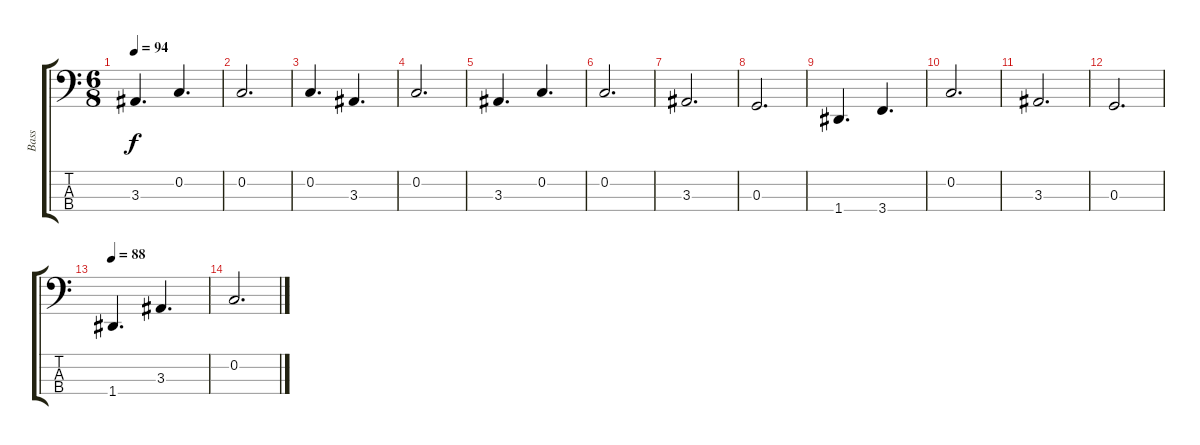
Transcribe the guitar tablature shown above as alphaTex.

\track ("Bass" "Bass") {instrument acousticbass}
\staff {score tabs}
\tuning (F2 C2 G1 D1) {hide}
\ts (6 8)
\tempo 94
\clef f4
\ks c
3.3.4{d dy f} 0.2.4{d} |
0.2.2{d} |
0.2.4{d} 3.3.4{d} |
0.2.2{d} |
3.3.4{d} 0.2.4{d} |
0.2.2{d} |
3.3.2{d} |
0.3.2{d} |
1.4.4{d} 3.4.4{d} |
0.2.2{d} |
3.3.2{d} |
0.3.2{d} |
\tempo 88
1.4.4{d} 3.3.4{d} |
0.2.2{d}
